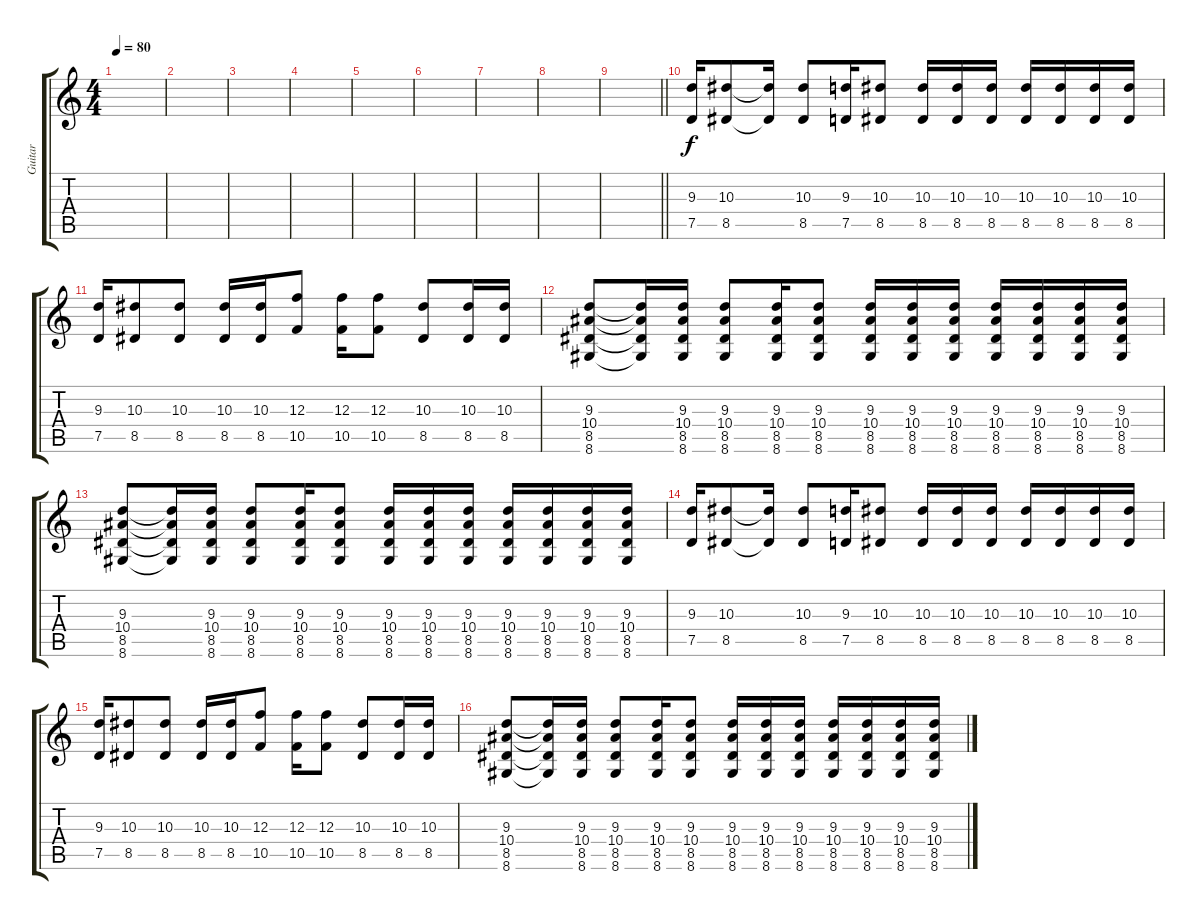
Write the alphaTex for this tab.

\track ("Guitar" "Guitar") {instrument distortionguitar}
\staff {score tabs}
\tuning (D4 A3 F3 C3 G2 C2) {hide}
\ts (4 4)
\tempo 80
\clef g2
\ks c
|
|
|
|
|
|
|
|
\barLineRight lightlight
|
\section ("" "")
(9.3 7.5).16 (10.3 8.5).8 (10.3{t} 8.5{t}).16 (10.3 8.5).8 (9.3 7.5).16 (10.3 8.5).8 (10.3 8.5).16 (10.3 8.5).16 (10.3 8.5).16 (10.3 8.5).16 (10.3 8.5).16 (10.3 8.5).16 (10.3 8.5).16 |
(9.3 7.5).16 (10.3 8.5).8 (10.3 8.5).8 (10.3 8.5).16 (10.3 8.5).16 (12.3 10.5).8 (12.3 10.5).16 (12.3 10.5).8 (10.3 8.5).8 (10.3 8.5).16 (10.3 8.5).16 |
(9.3 10.4 8.5 8.6).8 (9.3{t} 10.4{t} 8.5{t} 8.6{t}).16 (9.3 10.4 8.5 8.6).16 (9.3 10.4 8.5 8.6).8 (9.3 10.4 8.5 8.6).16 (9.3 10.4 8.5 8.6).8 (9.3 10.4 8.5 8.6).16 (9.3 10.4 8.5 8.6).16 (9.3 10.4 8.5 8.6).16 (9.3 10.4 8.5 8.6).16 (9.3 10.4 8.5 8.6).16 (9.3 10.4 8.5 8.6).16 (9.3 10.4 8.5 8.6).16 |
(9.3 10.4 8.5 8.6).8 (9.3{t} 10.4{t} 8.5{t} 8.6{t}).16 (9.3 10.4 8.5 8.6).16 (9.3 10.4 8.5 8.6).8 (9.3 10.4 8.5 8.6).16 (9.3 10.4 8.5 8.6).8 (9.3 10.4 8.5 8.6).16 (9.3 10.4 8.5 8.6).16 (9.3 10.4 8.5 8.6).16 (9.3 10.4 8.5 8.6).16 (9.3 10.4 8.5 8.6).16 (9.3 10.4 8.5 8.6).16 (9.3 10.4 8.5 8.6).16 |
(9.3 7.5).16 (10.3 8.5).8 (10.3{t} 8.5{t}).16 (10.3 8.5).8 (9.3 7.5).16 (10.3 8.5).8 (10.3 8.5).16 (10.3 8.5).16 (10.3 8.5).16 (10.3 8.5).16 (10.3 8.5).16 (10.3 8.5).16 (10.3 8.5).16 |
(9.3 7.5).16 (10.3 8.5).8 (10.3 8.5).8 (10.3 8.5).16 (10.3 8.5).16 (12.3 10.5).8 (12.3 10.5).16 (12.3 10.5).8 (10.3 8.5).8 (10.3 8.5).16 (10.3 8.5).16 |
(9.3 10.4 8.5 8.6).8 (9.3{t} 10.4{t} 8.5{t} 8.6{t}).16 (9.3 10.4 8.5 8.6).16 (9.3 10.4 8.5 8.6).8 (9.3 10.4 8.5 8.6).16 (9.3 10.4 8.5 8.6).8 (9.3 10.4 8.5 8.6).16 (9.3 10.4 8.5 8.6).16 (9.3 10.4 8.5 8.6).16 (9.3 10.4 8.5 8.6).16 (9.3 10.4 8.5 8.6).16 (9.3 10.4 8.5 8.6).16 (9.3 10.4 8.5 8.6).16
